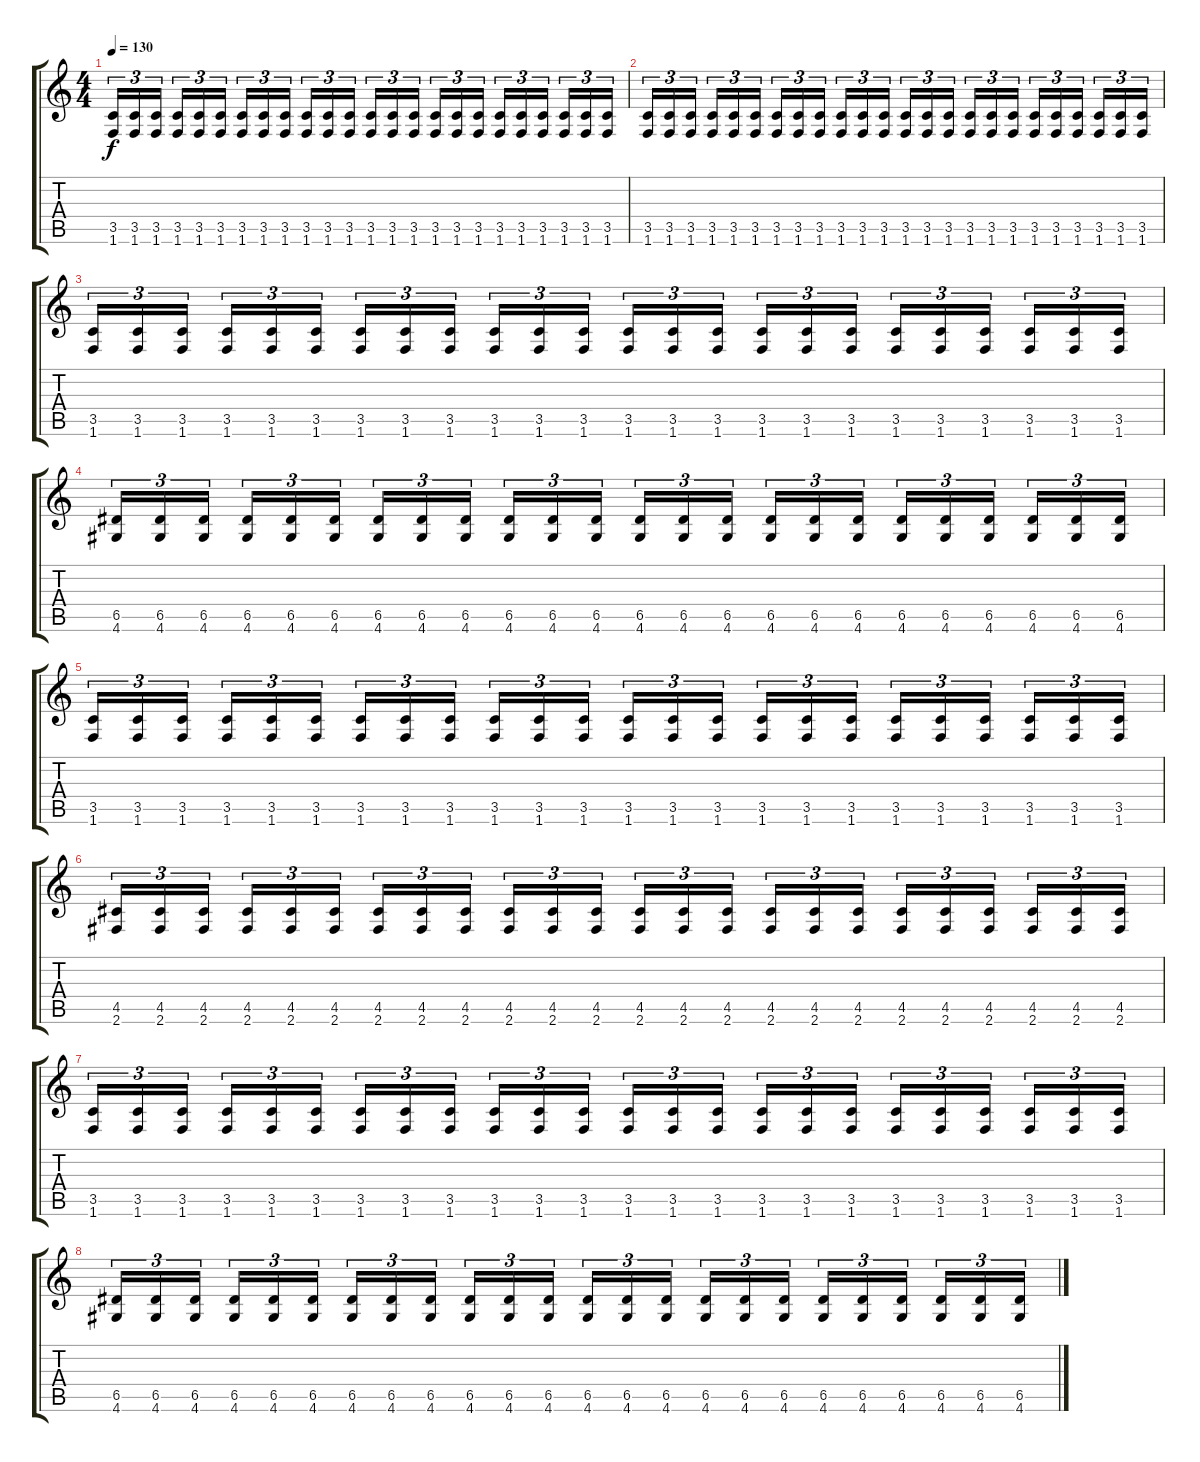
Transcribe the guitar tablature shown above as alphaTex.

\track "" {instrument distortionguitar}
\staff {score tabs}
\tuning (E4 B3 G3 D3 A2 E2) {hide}
\ts (4 4)
\tempo 130
\clef g2
\ks c
(3.5 1.6).16{tu (3 2) dy f} (3.5 1.6).16{tu (3 2)} (3.5 1.6).16{tu (3 2) beam splitsecondary} (3.5 1.6).16{tu (3 2)} (3.5 1.6).16{tu (3 2)} (3.5 1.6).16{tu (3 2)} (3.5 1.6).16{tu (3 2)} (3.5 1.6).16{tu (3 2)} (3.5 1.6).16{tu (3 2) beam splitsecondary} (3.5 1.6).16{tu (3 2)} (3.5 1.6).16{tu (3 2)} (3.5 1.6).16{tu (3 2)} (3.5 1.6).16{tu (3 2)} (3.5 1.6).16{tu (3 2)} (3.5 1.6).16{tu (3 2) beam splitsecondary} (3.5 1.6).16{tu (3 2)} (3.5 1.6).16{tu (3 2)} (3.5 1.6).16{tu (3 2)} (3.5 1.6).16{tu (3 2)} (3.5 1.6).16{tu (3 2)} (3.5 1.6).16{tu (3 2) beam splitsecondary} (3.5 1.6).16{tu (3 2)} (3.5 1.6).16{tu (3 2)} (3.5 1.6).16{tu (3 2)} |
(3.5 1.6).16{tu (3 2)} (3.5 1.6).16{tu (3 2)} (3.5 1.6).16{tu (3 2) beam splitsecondary} (3.5 1.6).16{tu (3 2)} (3.5 1.6).16{tu (3 2)} (3.5 1.6).16{tu (3 2)} (3.5 1.6).16{tu (3 2)} (3.5 1.6).16{tu (3 2)} (3.5 1.6).16{tu (3 2) beam splitsecondary} (3.5 1.6).16{tu (3 2)} (3.5 1.6).16{tu (3 2)} (3.5 1.6).16{tu (3 2)} (3.5 1.6).16{tu (3 2)} (3.5 1.6).16{tu (3 2)} (3.5 1.6).16{tu (3 2) beam splitsecondary} (3.5 1.6).16{tu (3 2)} (3.5 1.6).16{tu (3 2)} (3.5 1.6).16{tu (3 2)} (3.5 1.6).16{tu (3 2)} (3.5 1.6).16{tu (3 2)} (3.5 1.6).16{tu (3 2) beam splitsecondary} (3.5 1.6).16{tu (3 2)} (3.5 1.6).16{tu (3 2)} (3.5 1.6).16{tu (3 2)} |
(3.5 1.6).16{tu (3 2)} (3.5 1.6).16{tu (3 2)} (3.5 1.6).16{tu (3 2) beam splitsecondary} (3.5 1.6).16{tu (3 2)} (3.5 1.6).16{tu (3 2)} (3.5 1.6).16{tu (3 2)} (3.5 1.6).16{tu (3 2)} (3.5 1.6).16{tu (3 2)} (3.5 1.6).16{tu (3 2) beam splitsecondary} (3.5 1.6).16{tu (3 2)} (3.5 1.6).16{tu (3 2)} (3.5 1.6).16{tu (3 2)} (3.5 1.6).16{tu (3 2)} (3.5 1.6).16{tu (3 2)} (3.5 1.6).16{tu (3 2) beam splitsecondary} (3.5 1.6).16{tu (3 2)} (3.5 1.6).16{tu (3 2)} (3.5 1.6).16{tu (3 2)} (3.5 1.6).16{tu (3 2)} (3.5 1.6).16{tu (3 2)} (3.5 1.6).16{tu (3 2) beam splitsecondary} (3.5 1.6).16{tu (3 2)} (3.5 1.6).16{tu (3 2)} (3.5 1.6).16{tu (3 2)} |
(6.5 4.6).16{tu (3 2)} (6.5 4.6).16{tu (3 2)} (6.5 4.6).16{tu (3 2) beam splitsecondary} (6.5 4.6).16{tu (3 2)} (6.5 4.6).16{tu (3 2)} (6.5 4.6).16{tu (3 2)} (6.5 4.6).16{tu (3 2)} (6.5 4.6).16{tu (3 2)} (6.5 4.6).16{tu (3 2) beam splitsecondary} (6.5 4.6).16{tu (3 2)} (6.5 4.6).16{tu (3 2)} (6.5 4.6).16{tu (3 2)} (6.5 4.6).16{tu (3 2)} (6.5 4.6).16{tu (3 2)} (6.5 4.6).16{tu (3 2) beam splitsecondary} (6.5 4.6).16{tu (3 2)} (6.5 4.6).16{tu (3 2)} (6.5 4.6).16{tu (3 2)} (6.5 4.6).16{tu (3 2)} (6.5 4.6).16{tu (3 2)} (6.5 4.6).16{tu (3 2) beam splitsecondary} (6.5 4.6).16{tu (3 2)} (6.5 4.6).16{tu (3 2)} (6.5 4.6).16{tu (3 2)} |
(3.5 1.6).16{tu (3 2)} (3.5 1.6).16{tu (3 2)} (3.5 1.6).16{tu (3 2) beam splitsecondary} (3.5 1.6).16{tu (3 2)} (3.5 1.6).16{tu (3 2)} (3.5 1.6).16{tu (3 2)} (3.5 1.6).16{tu (3 2)} (3.5 1.6).16{tu (3 2)} (3.5 1.6).16{tu (3 2) beam splitsecondary} (3.5 1.6).16{tu (3 2)} (3.5 1.6).16{tu (3 2)} (3.5 1.6).16{tu (3 2)} (3.5 1.6).16{tu (3 2)} (3.5 1.6).16{tu (3 2)} (3.5 1.6).16{tu (3 2) beam splitsecondary} (3.5 1.6).16{tu (3 2)} (3.5 1.6).16{tu (3 2)} (3.5 1.6).16{tu (3 2)} (3.5 1.6).16{tu (3 2)} (3.5 1.6).16{tu (3 2)} (3.5 1.6).16{tu (3 2) beam splitsecondary} (3.5 1.6).16{tu (3 2)} (3.5 1.6).16{tu (3 2)} (3.5 1.6).16{tu (3 2)} |
(4.5 2.6).16{tu (3 2)} (4.5 2.6).16{tu (3 2)} (4.5 2.6).16{tu (3 2) beam splitsecondary} (4.5 2.6).16{tu (3 2)} (4.5 2.6).16{tu (3 2)} (4.5 2.6).16{tu (3 2)} (4.5 2.6).16{tu (3 2)} (4.5 2.6).16{tu (3 2)} (4.5 2.6).16{tu (3 2) beam splitsecondary} (4.5 2.6).16{tu (3 2)} (4.5 2.6).16{tu (3 2)} (4.5 2.6).16{tu (3 2)} (4.5 2.6).16{tu (3 2)} (4.5 2.6).16{tu (3 2)} (4.5 2.6).16{tu (3 2) beam splitsecondary} (4.5 2.6).16{tu (3 2)} (4.5 2.6).16{tu (3 2)} (4.5 2.6).16{tu (3 2)} (4.5 2.6).16{tu (3 2)} (4.5 2.6).16{tu (3 2)} (4.5 2.6).16{tu (3 2) beam splitsecondary} (4.5 2.6).16{tu (3 2)} (4.5 2.6).16{tu (3 2)} (4.5 2.6).16{tu (3 2)} |
(3.5 1.6).16{tu (3 2)} (3.5 1.6).16{tu (3 2)} (3.5 1.6).16{tu (3 2) beam splitsecondary} (3.5 1.6).16{tu (3 2)} (3.5 1.6).16{tu (3 2)} (3.5 1.6).16{tu (3 2)} (3.5 1.6).16{tu (3 2)} (3.5 1.6).16{tu (3 2)} (3.5 1.6).16{tu (3 2) beam splitsecondary} (3.5 1.6).16{tu (3 2)} (3.5 1.6).16{tu (3 2)} (3.5 1.6).16{tu (3 2)} (3.5 1.6).16{tu (3 2)} (3.5 1.6).16{tu (3 2)} (3.5 1.6).16{tu (3 2) beam splitsecondary} (3.5 1.6).16{tu (3 2)} (3.5 1.6).16{tu (3 2)} (3.5 1.6).16{tu (3 2)} (3.5 1.6).16{tu (3 2)} (3.5 1.6).16{tu (3 2)} (3.5 1.6).16{tu (3 2) beam splitsecondary} (3.5 1.6).16{tu (3 2)} (3.5 1.6).16{tu (3 2)} (3.5 1.6).16{tu (3 2)} |
(6.5 4.6).16{tu (3 2)} (6.5 4.6).16{tu (3 2)} (6.5 4.6).16{tu (3 2) beam splitsecondary} (6.5 4.6).16{tu (3 2)} (6.5 4.6).16{tu (3 2)} (6.5 4.6).16{tu (3 2)} (6.5 4.6).16{tu (3 2)} (6.5 4.6).16{tu (3 2)} (6.5 4.6).16{tu (3 2) beam splitsecondary} (6.5 4.6).16{tu (3 2)} (6.5 4.6).16{tu (3 2)} (6.5 4.6).16{tu (3 2)} (6.5 4.6).16{tu (3 2)} (6.5 4.6).16{tu (3 2)} (6.5 4.6).16{tu (3 2) beam splitsecondary} (6.5 4.6).16{tu (3 2)} (6.5 4.6).16{tu (3 2)} (6.5 4.6).16{tu (3 2)} (6.5 4.6).16{tu (3 2)} (6.5 4.6).16{tu (3 2)} (6.5 4.6).16{tu (3 2) beam splitsecondary} (6.5 4.6).16{tu (3 2)} (6.5 4.6).16{tu (3 2)} (6.5 4.6).16{tu (3 2)}
